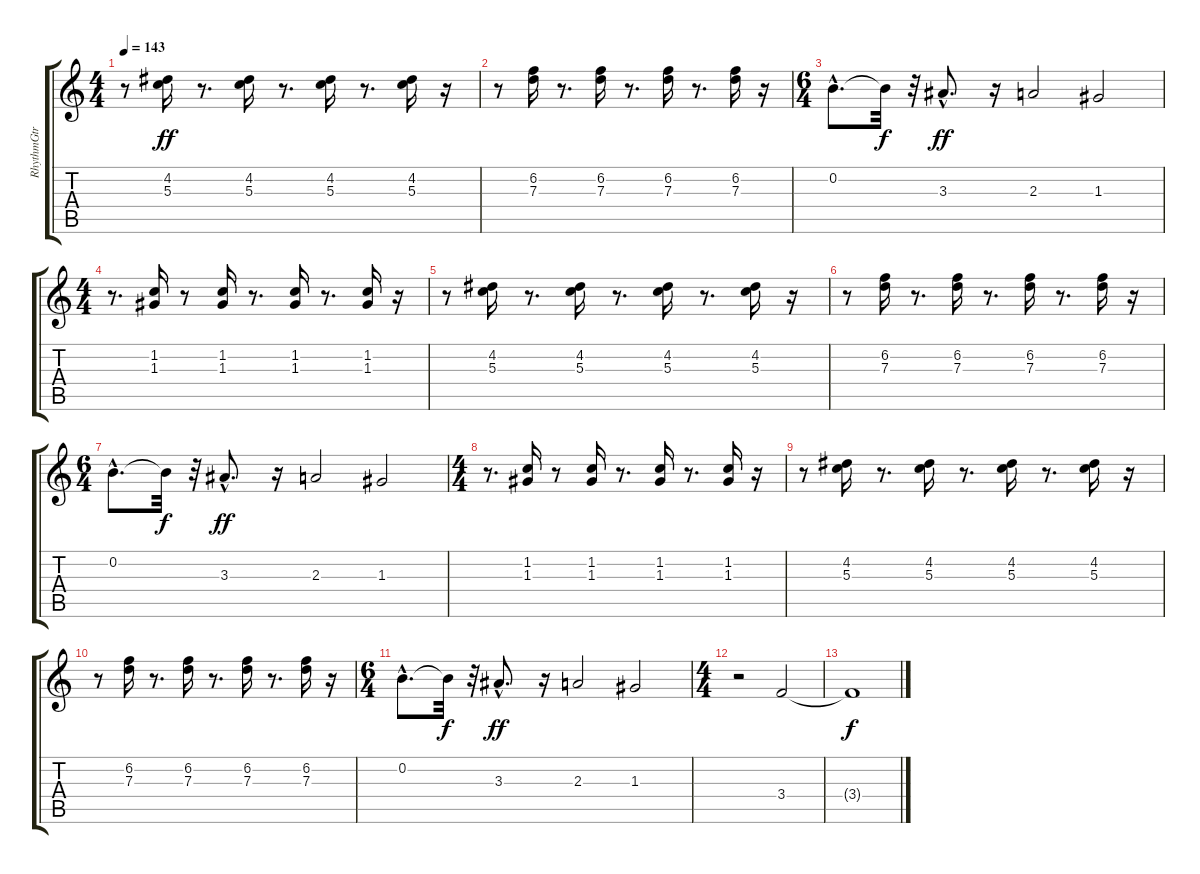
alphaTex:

\track ("RhythmGtr" "RhythmGtr") {instrument electricguitarclean}
\staff {score tabs}
\tuning (E4 B3 G3 D3 A2 E2) {hide}
\ts (4 4)
\tempo 143
\clef g2
\ks c
r.8{dy ff} (4.2 5.3).16 r.8{d} (4.2 5.3).16 r.8{d} (4.2 5.3).16 r.8{d} (4.2 5.3).16 r.16 |
r.8 (6.2 7.3).16 r.8{d} (6.2 7.3).16 r.8{d} (6.2 7.3).16 r.8{d} (6.2 7.3).16 r.16 |
\ts (6 4)
0.2{hac}.8{d} 0.2{t}.32{dy f} r.32 3.3{hac}.8{d dy ff} r.16 2.3.2 1.3.2 |
\ts (4 4)
r.8{d} (1.2 1.3).16 r.8 (1.2 1.3).16 r.8{d} (1.2 1.3).16 r.8{d} (1.2 1.3).16 r.16 |
r.8 (4.2 5.3).16 r.8{d} (4.2 5.3).16 r.8{d} (4.2 5.3).16 r.8{d} (4.2 5.3).16 r.16 |
r.8 (6.2 7.3).16 r.8{d} (6.2 7.3).16 r.8{d} (6.2 7.3).16 r.8{d} (6.2 7.3).16 r.16 |
\ts (6 4)
0.2{hac}.8{d} 0.2{t}.32{dy f} r.32 3.3{hac}.8{d dy ff} r.16 2.3.2 1.3.2 |
\ts (4 4)
r.8{d} (1.2 1.3).16 r.8 (1.2 1.3).16 r.8{d} (1.2 1.3).16 r.8{d} (1.2 1.3).16 r.16 |
r.8 (4.2 5.3).16 r.8{d} (4.2 5.3).16 r.8{d} (4.2 5.3).16 r.8{d} (4.2 5.3).16 r.16 |
r.8 (6.2 7.3).16 r.8{d} (6.2 7.3).16 r.8{d} (6.2 7.3).16 r.8{d} (6.2 7.3).16 r.16 |
\ts (6 4)
0.2{hac}.8{d} 0.2{t}.32{dy f} r.32 3.3{hac}.8{d dy ff} r.16 2.3.2 1.3.2 |
\ts (4 4)
r.2 3.4.2 |
3.4{t}.1{dy f}
